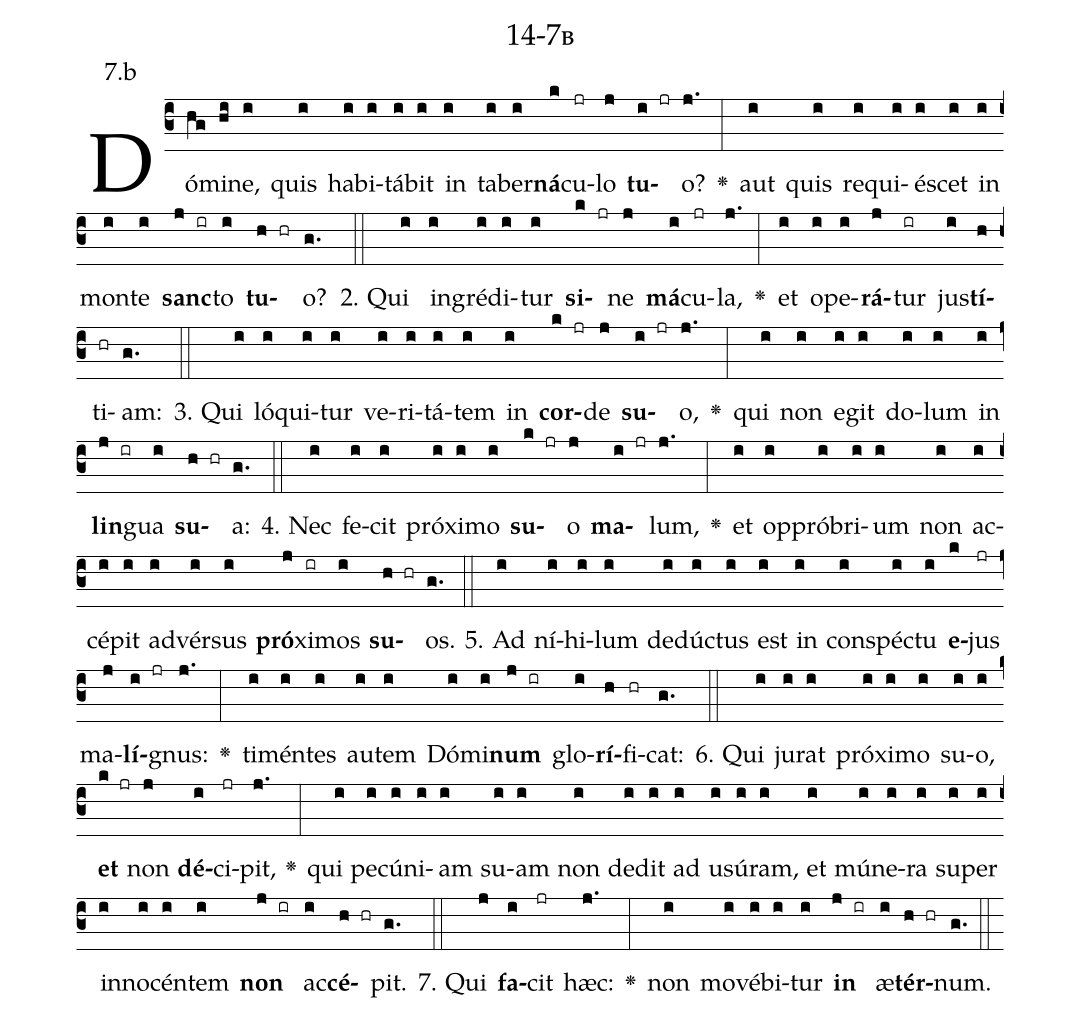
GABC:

name: 14-7b;
annotation: 7.b;
%%
(c3)Dó(hg)mi(hi)ne,(i) quis(i) ha(i)bi(i)tá(i)bit(i) in(i) ta(i)ber(i)<b>ná</b>(k)cu(jr)lo(j) <b>tu</b>(i jr)o?(j.) <v>\greheightstar</v>(:) aut(i) quis(i) re(i)qui(i)é(i)scet(i) in(i) mon(i)te(i) <b>sanc</b>(j ir)to(i) <b>tu</b>(h hr)o?(g.) (::)
2. Qui(i) in(i)gré(i)di(i)tur(i) <b>si</b>(k jr)ne(j) <b>má</b>(i)cu(jr)la,(j.) <v>\greheightstar</v>(:) et(i) o(i)pe(i)<b>rá</b>(j)tur(ir) jus(i)<b>tí</b>(h)ti(hr)am:(g.) (::)
3. Qui(i) ló(i)qui(i)tur(i) ve(i)ri(i)tá(i)tem(i) in(i) <b>cor</b>(k jr)de(j) <b>su</b>(i jr)o,(j.) <v>\greheightstar</v>(:) qui(i) non(i) e(i)git(i) do(i)lum(i) in(i) <b>lin</b>(j ir)gua(i) <b>su</b>(h hr)a:(g.) (::)
4. Nec(i) fe(i)cit(i) pró(i)xi(i)mo(i) <b>su</b>(k jr)o(j) <b>ma</b>(i jr)lum,(j.) <v>\greheightstar</v>(:) et(i) op(i)pró(i)bri(i)um(i) non(i) ac(i)cé(i)pit(i) ad(i)vér(i)sus(i) <b>pró</b>(j)xi(ir)mos(i) <b>su</b>(h hr)os.(g.) (::)
5. Ad(i) ní(i)hi(i)lum(i) de(i)dúc(i)tus(i) est(i) in(i) con(i)spéc(i)tu(i) <b>e</b>(k)jus(jr) ma(j)<b>lí</b>(i jr)gnus:(j.) <v>\greheightstar</v>(:) ti(i)mén(i)tes(i) au(i)tem(i) Dó(i)mi(i)<b>num</b>(j ir) glo(i)<b>rí</b>(h)fi(hr)cat:(g.) (::)
6. Qui(i) ju(i)rat(i) pró(i)xi(i)mo(i) su(i)o,(i) <b>et</b>(k jr) non(j) <b>dé</b>(i)ci(jr)pit,(j.) <v>\greheightstar</v>(:) qui(i) pe(i)cú(i)ni(i)am(i) su(i)am(i) non(i) de(i)dit(i) ad(i) u(i)sú(i)ram,(i) et(i) mú(i)ne(i)ra(i) su(i)per(i) in(i)no(i)cén(i)tem(i) <b>non</b>(j ir) ac(i)<b>cé</b>(h hr)pit.(g.) (::)
7. Qui(j) <b>fa</b>(i)cit(jr) hæc:(j.) <v>\greheightstar</v>(:) non(i) mo(i)vé(i)bi(i)tur(i) <b>in</b>(j ir) æ(i)<b>tér</b>(h hr)num.(g.) (::)
